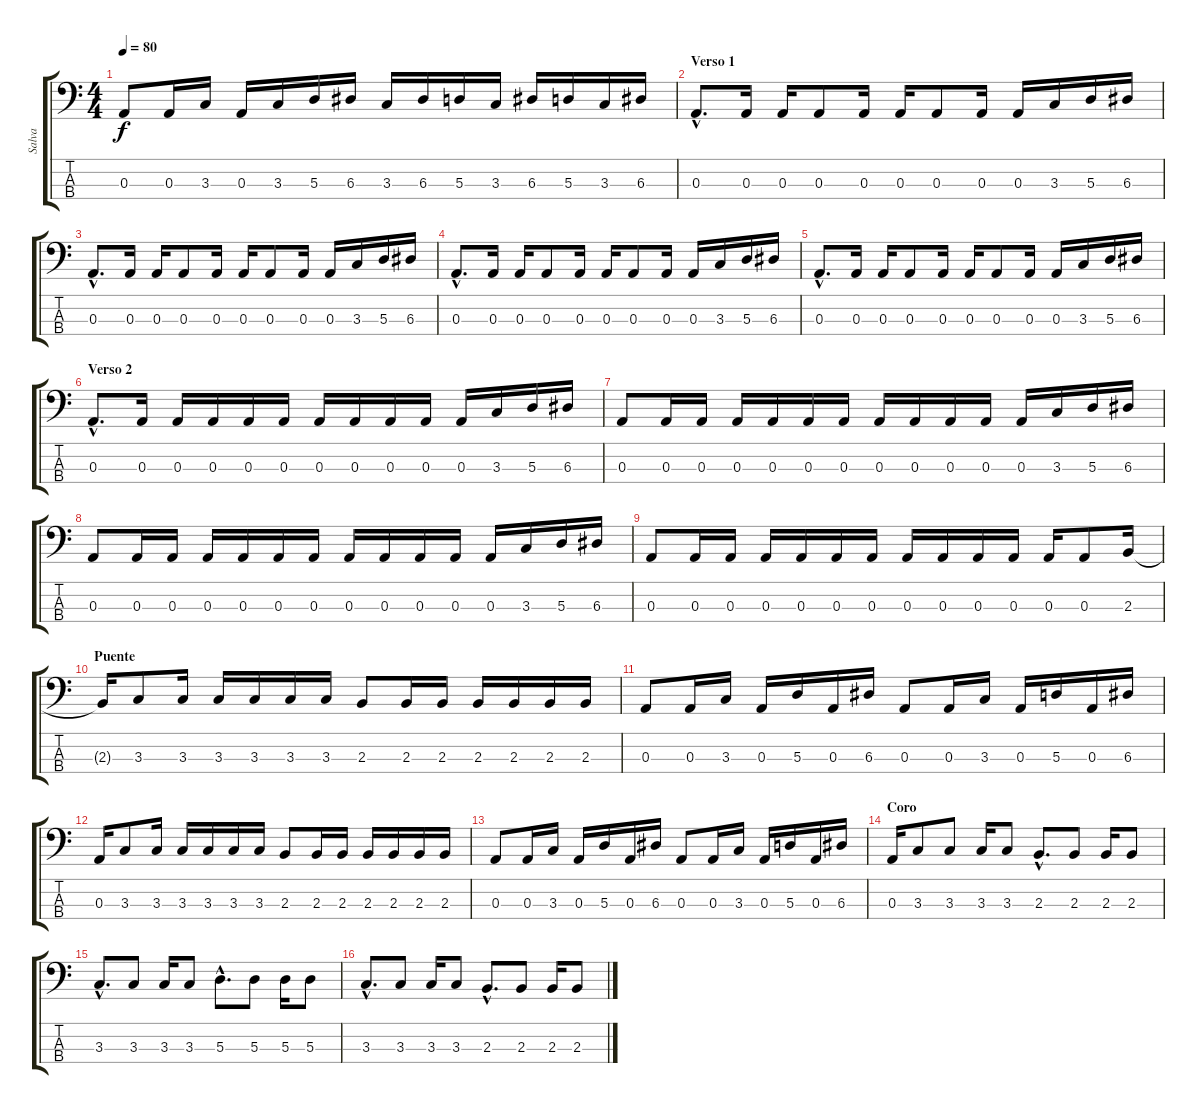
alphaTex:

\track ("Salva" "Salva") {instrument electricbassfinger}
\staff {score tabs}
\tuning (G2 D2 A1 E1) {hide}
\ts (4 4)
\tempo 80
\clef f4
\ks c
0.3.8{dy f} 0.3.16 3.3.16 0.3.16 3.3.16 5.3.16 6.3.16 3.3.16 6.3.16 5.3.16 3.3.16 6.3.16 5.3.16 3.3.16 6.3.16 |
\section ("" "Verso 1")
0.3{hac}.8{d} 0.3.16 0.3.16 0.3.8 0.3.16 0.3.16 0.3.8 0.3.16 0.3.16 3.3.16 5.3.16 6.3.16 |
0.3{hac}.8{d} 0.3.16 0.3.16 0.3.8 0.3.16 0.3.16 0.3.8 0.3.16 0.3.16 3.3.16 5.3.16 6.3.16 |
0.3{hac}.8{d} 0.3.16 0.3.16 0.3.8 0.3.16 0.3.16 0.3.8 0.3.16 0.3.16 3.3.16 5.3.16 6.3.16 |
0.3{hac}.8{d} 0.3.16 0.3.16 0.3.8 0.3.16 0.3.16 0.3.8 0.3.16 0.3.16 3.3.16 5.3.16 6.3.16 |
\section ("" "Verso 2")
0.3{hac}.8{d} 0.3.16 0.3.16 0.3.16 0.3.16 0.3.16 0.3.16 0.3.16 0.3.16 0.3.16 0.3.16 3.3.16 5.3.16 6.3.16 |
0.3.8 0.3.16 0.3.16 0.3.16 0.3.16 0.3.16 0.3.16 0.3.16 0.3.16 0.3.16 0.3.16 0.3.16 3.3.16 5.3.16 6.3.16 |
0.3.8 0.3.16 0.3.16 0.3.16 0.3.16 0.3.16 0.3.16 0.3.16 0.3.16 0.3.16 0.3.16 0.3.16 3.3.16 5.3.16 6.3.16 |
0.3.8 0.3.16 0.3.16 0.3.16 0.3.16 0.3.16 0.3.16 0.3.16 0.3.16 0.3.16 0.3.16 0.3.16 0.3.8 2.3.16 |
\section ("" "Puente")
2.3{t}.16 3.3.8 3.3.16 3.3.16 3.3.16 3.3.16 3.3.16 2.3.8 2.3.16 2.3.16 2.3.16 2.3.16 2.3.16 2.3.16 |
0.3.8 0.3.16 3.3.16 0.3.16 5.3.16 0.3.16 6.3.16 0.3.8 0.3.16 3.3.16 0.3.16 5.3.16 0.3.16 6.3.16 |
0.3.16 3.3.8 3.3.16 3.3.16 3.3.16 3.3.16 3.3.16 2.3.8 2.3.16 2.3.16 2.3.16 2.3.16 2.3.16 2.3.16 |
0.3.8 0.3.16 3.3.16 0.3.16 5.3.16 0.3.16 6.3.16 0.3.8 0.3.16 3.3.16 0.3.16 5.3.16 0.3.16 6.3.16 |
\section ("" "Coro")
0.3.16 3.3.8 3.3.8 3.3.16 3.3.8 2.3{hac}.8{d} 2.3.8 2.3.16 2.3.8 |
3.3{hac}.8{d} 3.3.8 3.3.16 3.3.8 5.3{hac}.8{d} 5.3.8 5.3.16 5.3.8 |
3.3{hac}.8{d} 3.3.8 3.3.16 3.3.8 2.3{hac}.8{d} 2.3.8 2.3.16 2.3.8
